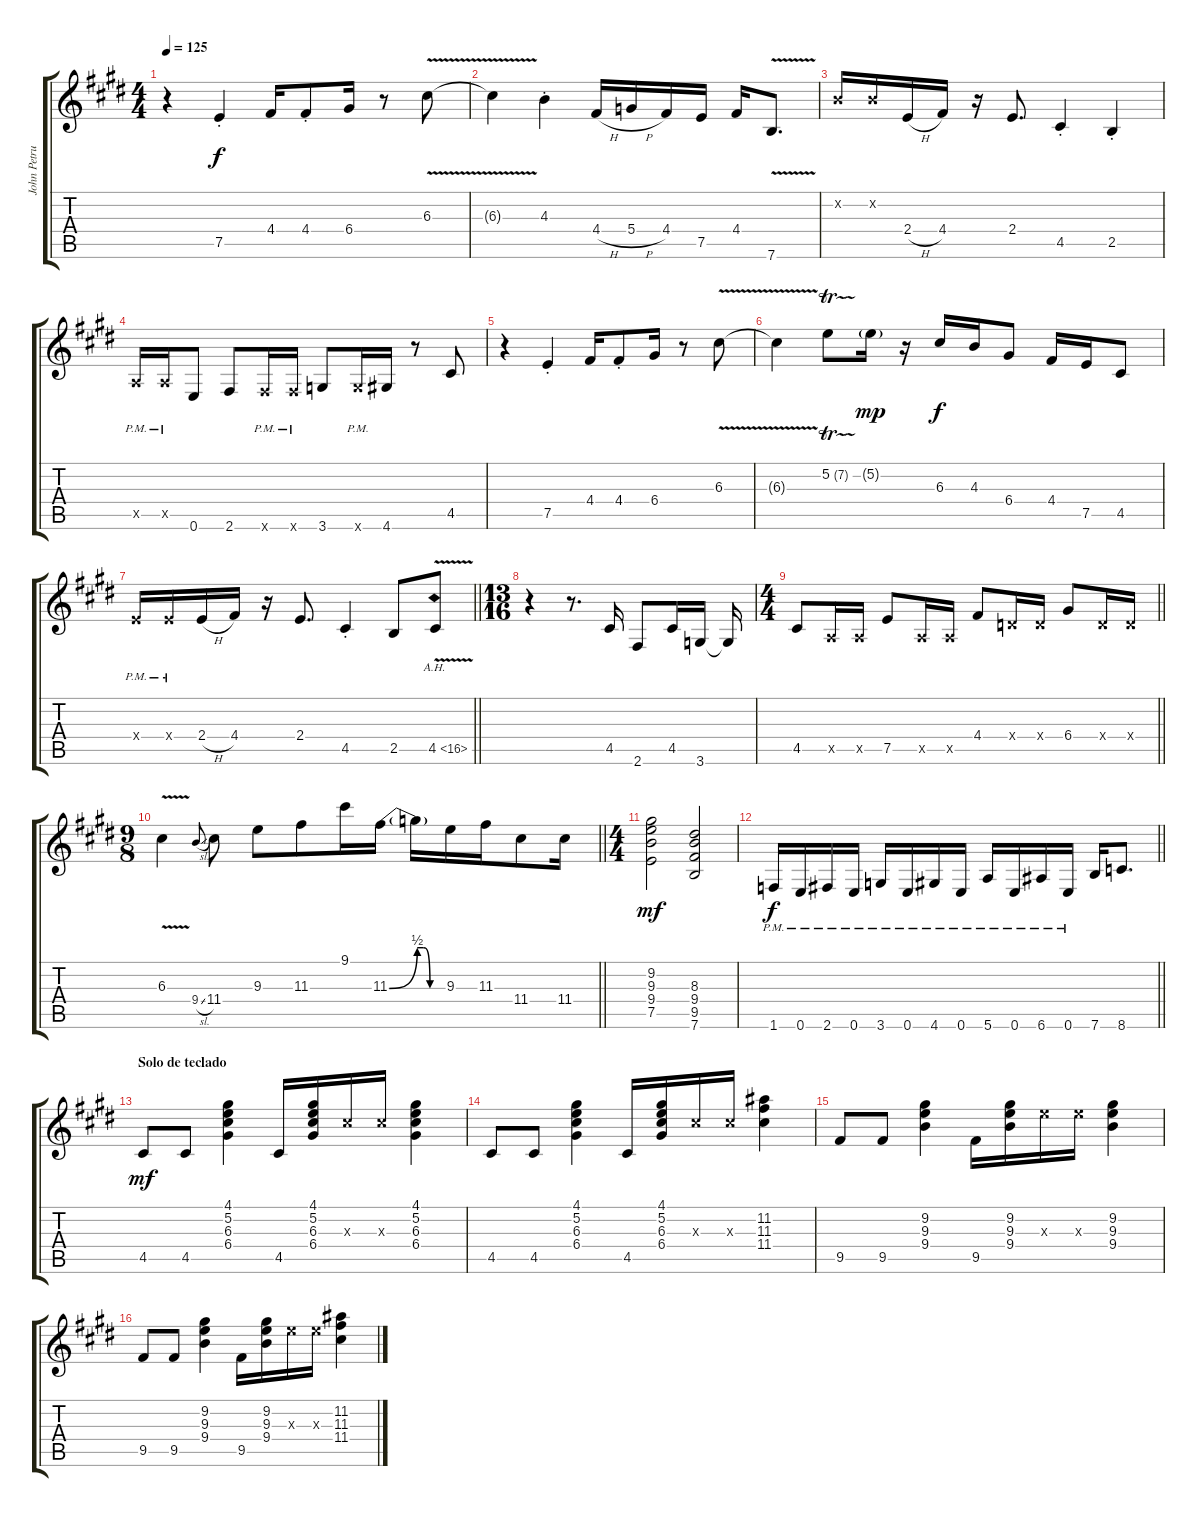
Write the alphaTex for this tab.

\track ("John Petrucci II" "John Petru") {instrument distortionguitar}
\staff {score tabs}
\tuning (E4 B3 G3 D3 A2 E2) {hide}
\ts (4 4)
\tempo 125
\clef g2
\ks e
r.4{dy f} 7.5{st}.4 4.4.16 4.4{st}.8 6.4.16 r.8 6.3{v}.8 |
6.3{t}.4 4.3{st}.4 4.4{h}.16 5.4{h}.16 4.4.16 7.5.16 4.4.16 7.6{v}.8{d} |
0.2{x}.16 0.2{x}.16 2.4{h}.16 4.4.16 r.16 2.4.8{d} 4.5{st}.4 2.5{st}.4 |
0.5{pm x}.16 0.5{pm x}.16 0.6.8 2.6.8 2.6{pm x}.16 2.6{pm x}.16 3.6.8 3.6{pm x}.16 4.6.16 r.8 4.5.8 |
r.4 7.5{st}.4 4.4.16 4.4{st}.8 6.4.16 r.8 6.3{v}.8 |
6.3{t}.4 5.2{tr (7 32)}.8 5.2{g}.16{dy mp} r.16 6.3.16{dy f} 4.3.16 6.4.8 4.4.16 7.5.16 4.5.8 |
\barLineRight lightlight
2.4{pm x}.16 2.4{pm x}.16 2.4{h}.16 4.4.16 r.16 2.4.8{d} 4.5{st}.4 2.5.8 4.5{ah 12 v}.8 |
\ts (13 16)
r.4 r.8{d} 4.5.16 2.6.8{beam merge} 4.5.16{beam merge} 3.6.16 3.6{t}.16 |
\ts (4 4)
\barLineRight lightlight
4.5.8 0.5{x}.16 0.5{x}.16 7.5.8 0.5{x}.16 0.5{x}.16 4.4.8 0.4{x}.16 0.4{x}.16 6.4.8 0.4{x}.16 0.4{x}.16 |
\ts (9 8)
\barLineRight lightlight
6.3{v}.4 9.4{sl}.8{gr onbeat} 11.4.8 9.3.8 11.3.8 9.1.16 11.3{be (bend 0 0 60 2)}.16 11.3{be (custom 0 2 15 2 30 0 60 0) t}.16 9.3.16 11.3.16 11.4.8 11.4.16 |
\ts (4 4)
(9.2 9.3 9.4 7.5).2{dy mf} (8.3 9.4 9.5 7.6).2 |
\barLineRight lightlight
1.6{pm}.16{dy f} 0.6{pm}.16 2.6{pm}.16 0.6{pm}.16 3.6{pm}.16 0.6{pm}.16 4.6{pm}.16 0.6{pm}.16 5.6{pm}.16 0.6{pm}.16 6.6{pm}.16 0.6{pm}.16 7.6.16 8.6.8{d} |
\section ("" "Solo de teclado")
4.5.8{dy mf volume 12} 4.5.8 (4.1 5.2 6.3 6.4).4 4.5.16 (4.1 5.2 6.3 6.4).16 6.3{x}.16 6.3{x}.16 (4.1 5.2 6.3 6.4).4 |
4.5.8 4.5.8 (4.1 5.2 6.3 6.4).4 4.5.16 (4.1 5.2 6.3 6.4).16 6.3{x}.16 6.3{x}.16 (11.2 11.3 11.4).4 |
9.5.8 9.5.8 (9.2 9.3 9.4).4 9.5.16 (9.2 9.3 9.4).16 9.3{x}.16 9.3{x}.16 (9.2 9.3 9.4).4 |
9.5.8 9.5.8 (9.2 9.3 9.4).4 9.5.16 (9.2 9.3 9.4).16 9.3{x}.16 9.3{x}.16 (11.2 11.3 11.4).4
